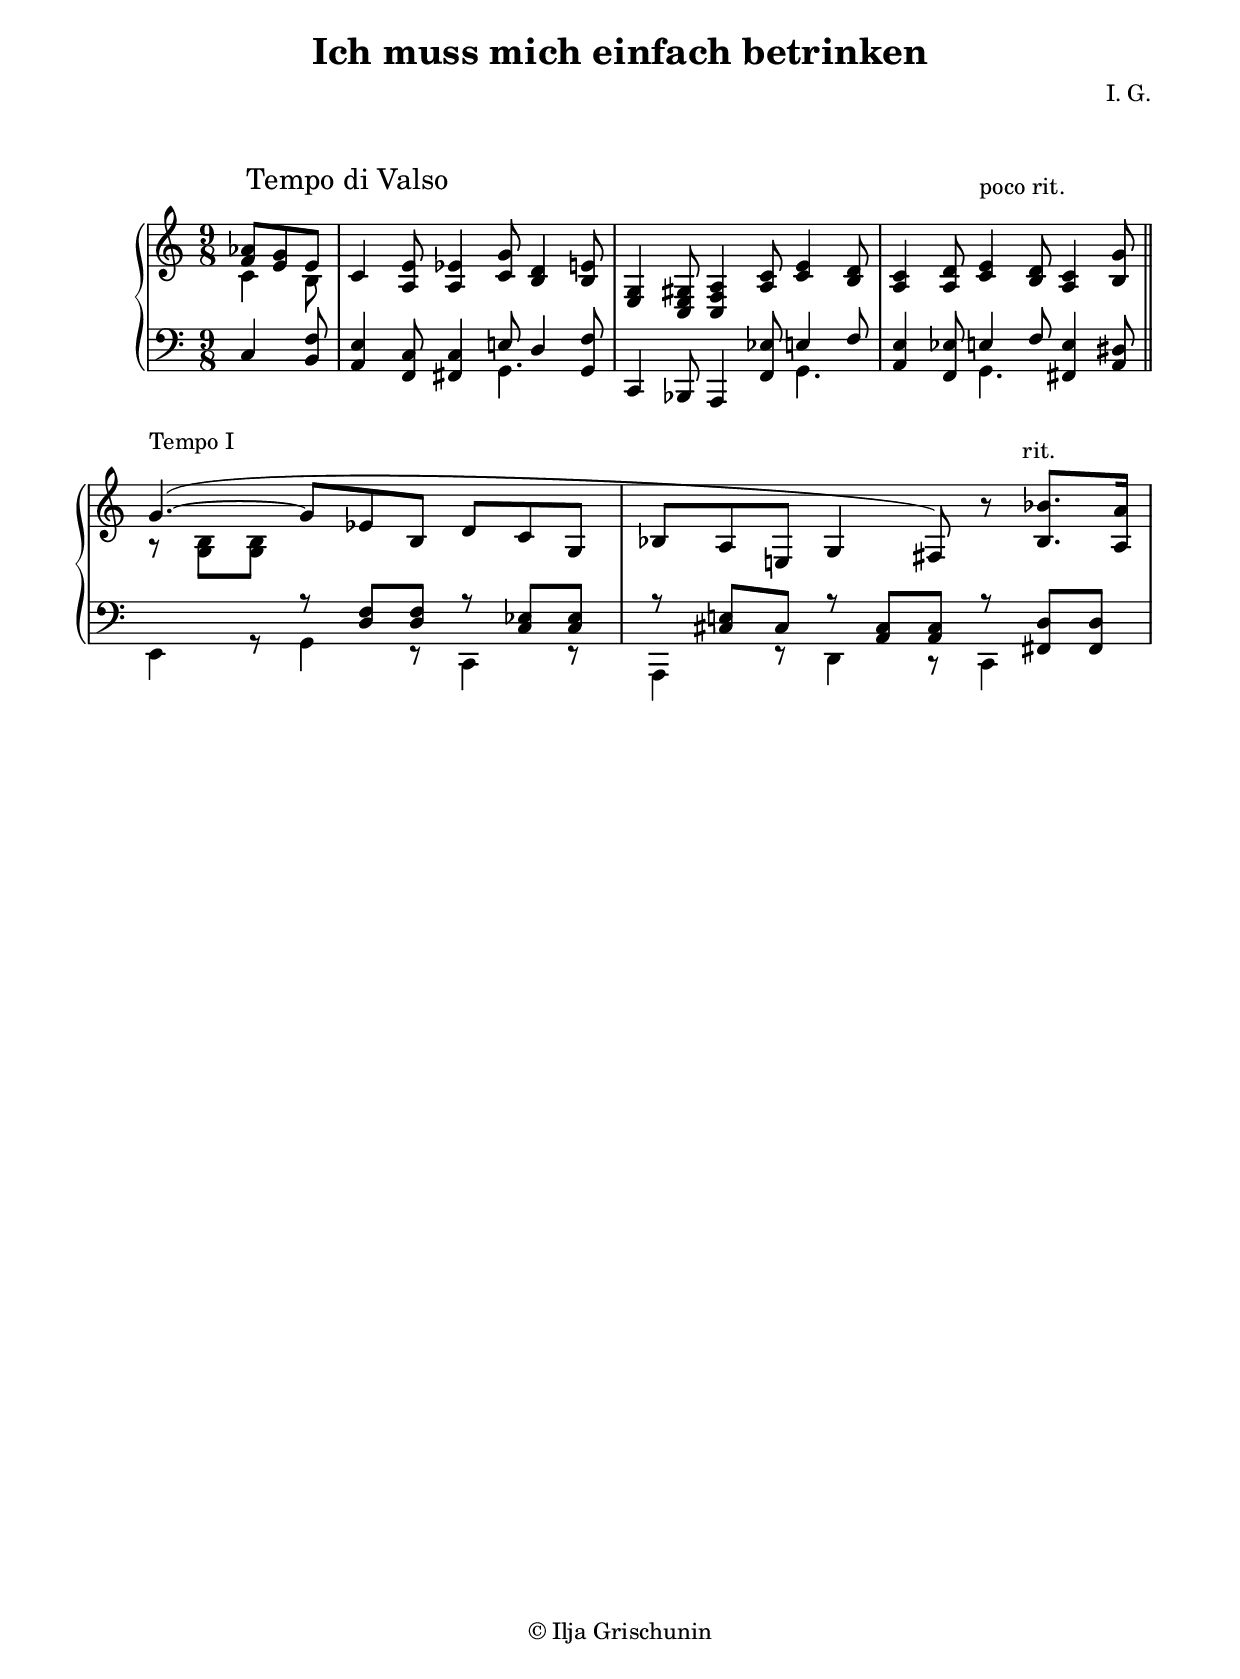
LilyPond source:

\version "2.19.15"
%\version "2.18.0"

\language "deutsch"

\header {
  title = "Ich muss mich einfach betrinken"
  %meter = "Allegro"
  composer = "I. G."
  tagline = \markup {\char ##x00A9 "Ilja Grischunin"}
}

\paper {
  #(set-paper-size "a4")
  top-system-spacing.basic-distance = #20
  top-markup-spacing.basic-distance = #8
  markup-system-spacing.basic-distance = #20
  system-system-spacing.basic-distance = #15
  last-bottom-spacing.basic-distance = #20
  left-margin = 15
  right-margin = 15
  %two-sided = ##t
  %inner-margin = 25
  %outer-margin = 15
}

\layout {
  indent = 10
  \context {
    \PianoStaff
    \consists #Span_stem_engraver
  }
  \context{
    \Score
    %\override StaffGrouper.staff-staff-spacing.basic-distance = #13
    \remove "Bar_number_engraver"
  }
}

%%%%%%%%% SCRIPTS %%%%%%%%%
makeOctaves =
#(define-music-function (parser location arg mus)
   (integer? ly:music?)
   #{<<
     \withMusicProperty #'to-relative-callback
     #(lambda (m p)
        (let ((mu (ly:music-property m 'element)))
          (ly:music-transpose mu (ly:make-pitch (- arg) 0 0))
          (ly:make-music-relative! mu p)
          (ly:music-transpose mu (ly:make-pitch arg 0 0)))
        p)
     \transpose c' $(ly:make-pitch arg 0 0) $mus
     $mus
     >>
   #})
pocoCr =
#(make-music 'CrescendoEvent
   'span-type 'text
   'span-text "poco cresc.")
pocoDim =
#(make-music 'CrescendoEvent
   'span-type 'text
   'span-text "poco dim.")
xLV =
#(define-music-function (parser location further) (number?) #{
  \once \override LaissezVibrerTie  #'X-extent = #'(0 . 0)
  \once \override LaissezVibrerTie  #'details #'note-head-gap = #(/
                                                                  further -2)
  \once \override LaissezVibrerTie  #'extra-offset = #(cons (/
                                                             further 2) 0)
   #})
top = \change Staff = "RH"
bot = \change Staff = "LH"

\include "changePitch.ly"

%%%%%%%%%%% RH %%%%%%%%%%%%
rechts = \relative {
  \clef treble
  %\key c \minor
  \time 9/8
  \override Score.RehearsalMark.extra-offset = #'(6 . 2)
  \mark "Tempo di Valso"
  \partial 4.
  <<
    {
      <f' as>8<e g> e
    }
    \\
    {
      c4 h8
    }
  >>
  \override TextScript.extra-offset = #'(0 . 2)
  \changePitch {c4 c8}{
    c <a e'><a es'><c g'><h d><h e>
    <e, g><c e gis><c f a><a' c><c e><h d>
    <a c><a d><c e>^"poco rit."<h d><a c><h g'>
  }
  \bar "||"
  \break
  \shape #'((0.5 . -2) (0 . 0) (0 . 0) (-0.3 . 0)) Slur
  g'4.^~^(^"Tempo I" g8 es h d c g
  b a e! g4 fis8)
  \once \override TextScript.extra-offset = #'(4 . 2)
  r^"rit." \makeOctaves 1 {b8. a16}
}
%%%%%%%%%%% LH %%%%%%%%%%%%
links = \relative {
  \clef bass
  %\key c \minor
  \time 9/8
  \partial 4.
  c4 \stemUp <h f'>8\stemNeutral
  <a e'>4<f c'>8<fis c'>4
  <<
    {
      e'!8 d4
    }
    \\
    {
      \dotsUp
      g,4.
    }
  >>
  <g f'>8 c,4 b8 a4 <f' es'>8
  <<
    {
      e'!4 f8
    }
    \\
    {
      g,4.
    }
  >>
  <a e'>4<f es'>8
  <<
    {
      e'4 f8
    }
    \\
    {
      g,4.
    }
  >>
  <fis e'>4<a dis>8
  \bar "||"
  <<
    {
      \top \stemDown a'8\rest <g h> q\bot \stemUp
      \changePitch {c8 c8 c8}{        
        r <d f> q
        r <c es> q
        r <cis e!> cis
        r <a cis> q
        r <fis d'> q
      }
    }
    \\
    {
      \changePitch{c4 c8}{
        e r g r c, r a r d r c s
      }
    }
  >>
}
%%%%%%%%%%%%D%%%%%%%%%%%%
dynamic = {
  \override DynamicTextSpanner.style = #'none
  \override Hairpin.to-barline = ##f
}

%%%%%%%%%%%%%%%%%%%%%%
\score {
  \new PianoStaff <<
    \new Staff = "RH" \rechts
    \new Dynamics = "DYN" \dynamic
    \new Staff = "LH" \links
  >>
}